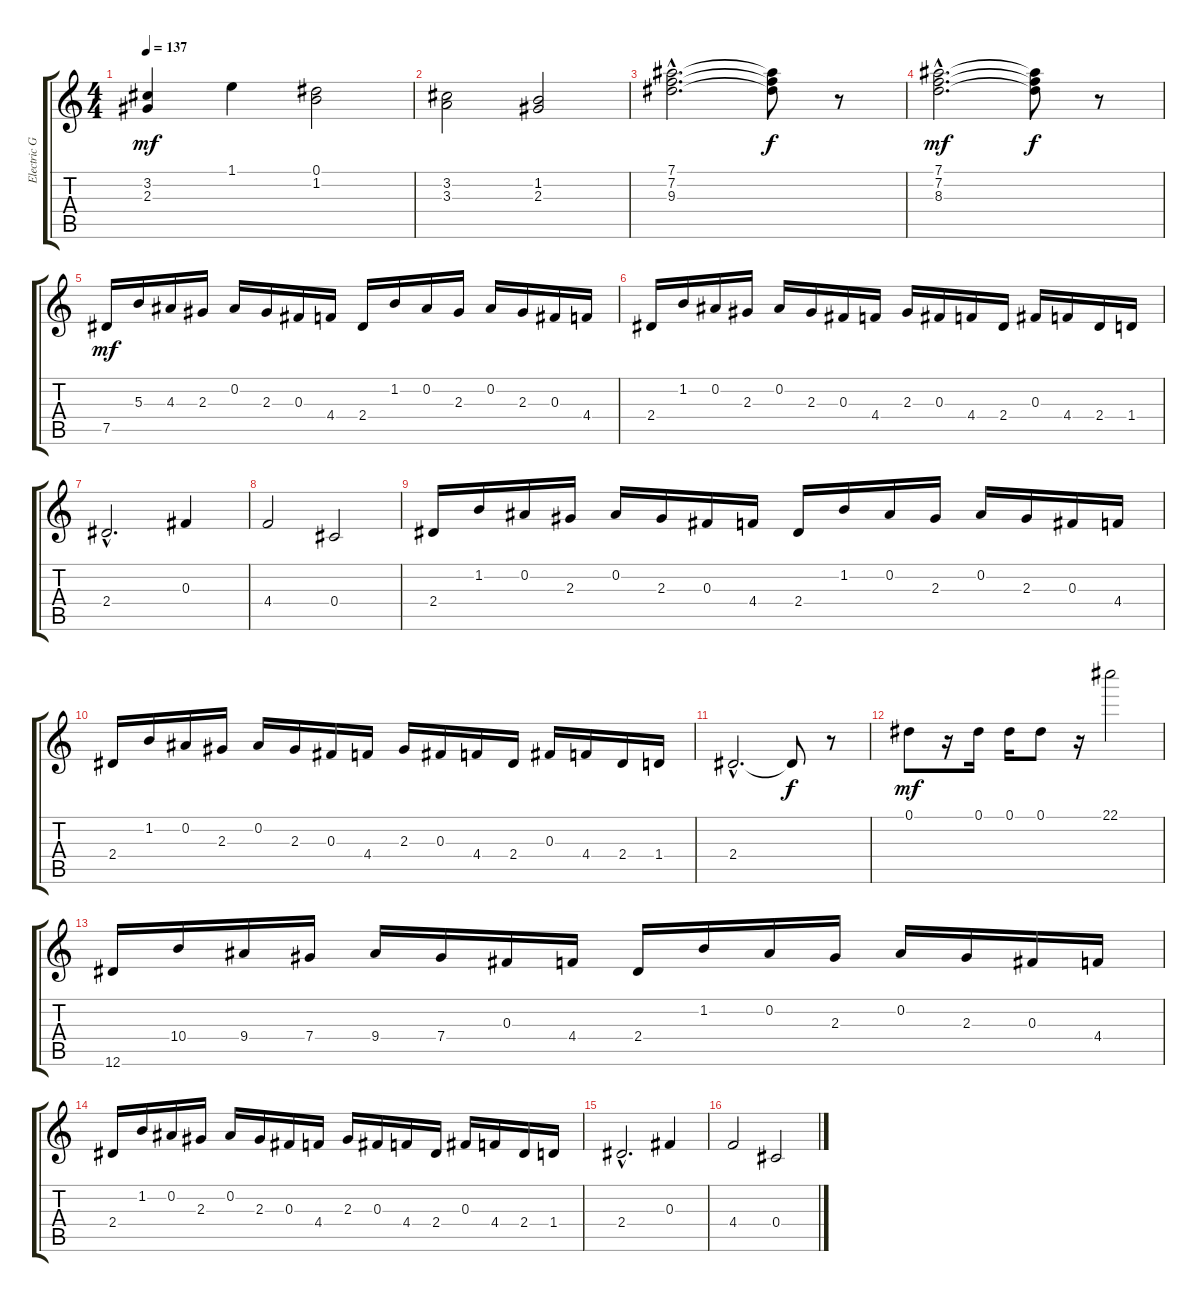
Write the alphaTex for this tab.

\track ("Electric Guitar 2" "Electric G") {instrument distortionguitar}
\staff {score tabs}
\tuning (Eb4 Bb3 Gb3 Db3 Ab2 Eb2) {hide}
\ts (4 4)
\tempo 137
\clef g2
\ks c
(3.2 2.3).4{dy mf} 1.1.4 (0.1 1.2).2 |
(3.2 3.3).2 (1.2 2.3).2 |
(7.1{hac} 7.2{hac} 9.3{hac}).2{d} (7.1{t} 7.2{t} 9.3{t}).8{dy f} r.8 |
(7.1{hac} 7.2{hac} 8.3{hac}).2{d dy mf} (7.1{t} 7.2{t} 8.3{t}).8{dy f} r.8 |
7.5.16{dy mf} 5.3.16 4.3.16 2.3.16 0.2.16 2.3.16 0.3.16 4.4.16 2.4.16 1.2.16 0.2.16 2.3.16 0.2.16 2.3.16 0.3.16 4.4.16 |
2.4.16 1.2.16 0.2.16 2.3.16 0.2.16 2.3.16 0.3.16 4.4.16 2.3.16 0.3.16 4.4.16 2.4.16 0.3.16 4.4.16 2.4.16 1.4.16 |
2.4{hac}.2{d} 0.3.4 |
4.4.2 0.4.2 |
2.4.16 1.2.16 0.2.16 2.3.16 0.2.16 2.3.16 0.3.16 4.4.16 2.4.16 1.2.16 0.2.16 2.3.16 0.2.16 2.3.16 0.3.16 4.4.16 |
2.4.16 1.2.16 0.2.16 2.3.16 0.2.16 2.3.16 0.3.16 4.4.16 2.3.16 0.3.16 4.4.16 2.4.16 0.3.16 4.4.16 2.4.16 1.4.16 |
2.4{hac}.2{d} 2.4{t}.8{dy f} r.8 |
0.1.8{dy mf} r.16 0.1.16 0.1.16 0.1.8 r.16 22.1.2 |
12.6.16 10.4.16 9.4.16 7.4.16 9.4.16 7.4.16 0.3.16 4.4.16 2.4.16 1.2.16 0.2.16 2.3.16 0.2.16 2.3.16 0.3.16 4.4.16 |
2.4.16 1.2.16 0.2.16 2.3.16 0.2.16 2.3.16 0.3.16 4.4.16 2.3.16 0.3.16 4.4.16 2.4.16 0.3.16 4.4.16 2.4.16 1.4.16 |
2.4{hac}.2{d} 0.3.4 |
4.4.2 0.4.2
